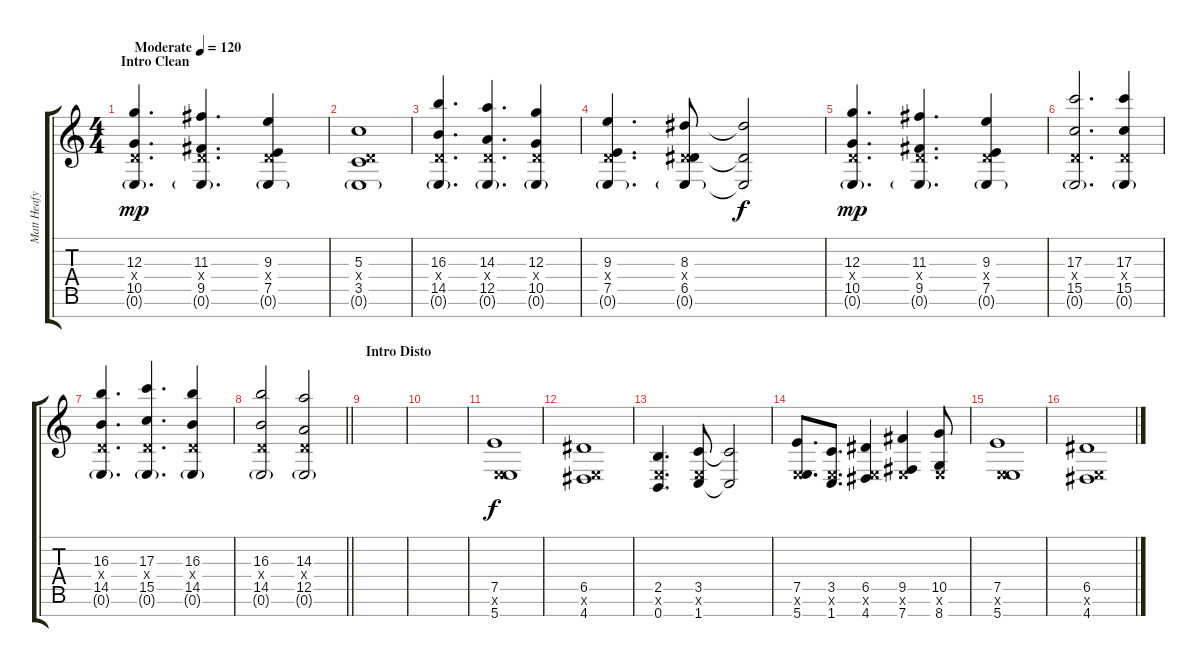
\track ("Matt Heafy" "Matt Heafy") {instrument distortionguitar}
\staff {score tabs}
\tuning (E4 B3 G3 D3 A2 E2 B1) {hide}
\ts (4 4)
\section ("" "Intro Clean")
\tempo (120 "Moderate")
\clef g2
\ks c
(12.3 0.4{x} 10.5 0.6{g}).4{d dy mp instrument distortionguitar} (11.3 0.4{x} 9.5 0.6{g}).4{d} (9.3 0.4{x} 7.5 0.6{g}).4 |
(5.3 0.4{x} 3.5 0.6{g}).1 |
(16.3 0.4{x} 14.5 0.6{g}).4{d} (14.3 0.4{x} 12.5 0.6{g}).4{d} (12.3 0.4{x} 10.5 0.6{g}).4 |
(9.3 0.4{x} 7.5 0.6{g}).4{d} (8.3 0.4{x} 6.5 0.6{g}).8 (8.3{t} 6.5{t} 0.6{t}).2{dy f} |
(12.3 0.4{x} 10.5 0.6{g}).4{d dy mp} (11.3 0.4{x} 9.5 0.6{g}).4{d} (9.3 0.4{x} 7.5 0.6{g}).4 |
(17.3 0.4{x} 15.5 0.6{g}).2{d} (17.3 0.4{x} 15.5 0.6{g}).4 |
(16.3 0.4{x} 14.5 0.6{g}).4{d} (17.3 0.4{x} 15.5 0.6{g}).4{d} (16.3 0.4{x} 14.5 0.6{g}).4 |
\barLineRight lightlight
(16.3 0.4{x} 14.5 0.6{g}).2 (14.3 0.4{x} 12.5 0.6{g}).2 |
\section ("" "Intro Disto")
|
|
(7.5 0.6{x} 5.7).1{dy f instrument distortionguitar} |
(6.5 0.6{x} 4.7).1 |
(2.5 0.6{x} 0.7).4{d} (3.5 0.6{x} 1.7).8 (3.5{t} 1.7{t}).2 |
(7.5 0.6{x} 5.7).8{d} (3.5 0.6{x} 1.7).8{d} (6.5 0.6{x} 4.7).4 (9.5 0.6{x} 7.7).4 (10.5 0.6{x} 8.7).8 |
(7.5 0.6{x} 5.7).1 |
(6.5 0.6{x} 4.7).1
